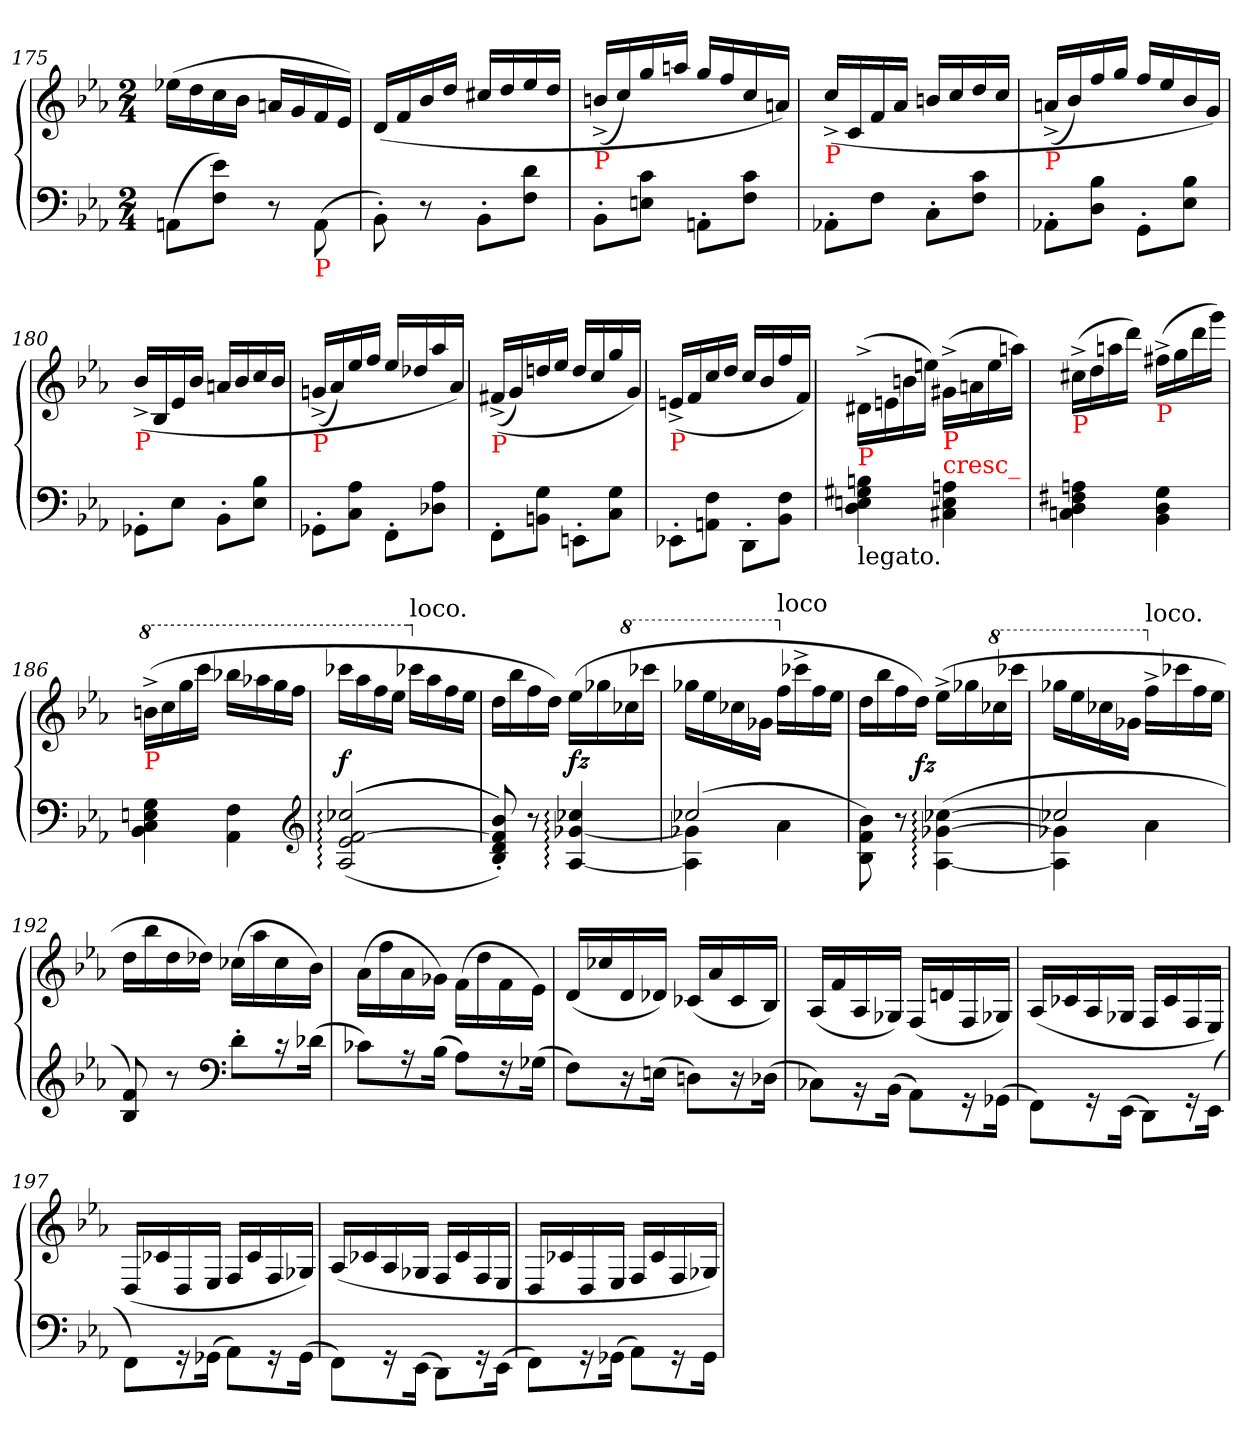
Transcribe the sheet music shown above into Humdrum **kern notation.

**kern	**kern	**dynam
*part1	*part1	*part1
*staff2	*staff1	*staff1/2
*clefF4	*clefG2	*
*k[b-e-a-]	*k[b-e-a-]	*
*M2/4	*M2/4	*
=175	=175	=175
(>8AAnL	(>16ee-XLL	.
.	16dd	.
8e- 8FJ)	16cc	.
.	16b-JJ	.
8r	16anLL	.
.	16g	.
!LO:TX:b:color=red:t=P	!	!
(>8AA\	16f	.
.	16e-JJ)	.
=176	=176	=176
8BB-'>\)	(>16d/LL	.
.	16f	.
8r	16b-	.
.	16ddJJ	.
8BB-'>L	16cc#X/LL	.
.	16dd	.
8d 8FJ	16ee-	.
.	16ddJJ	.
=177	=177	=177
!	!LO:TX:b:color=red:t=P	!
8BB-'>L	(<16bn^</LL	.
.	16cc)	.
8c 8EnJ	16gg	.
.	16aanJJ	.
8AAn'>L	16gg/LL	.
.	16ff	.
8c 8FJ	16cc	.
.	16anJJ)	.
=178	=178	=178
!	!LO:TX:b:color=red:t=P	!
8AA-X'>\L	(>16cc^</LL	.
.	16c	.
8FJ	16f	.
.	16a-JJ	.
8C'>\L	16bn/LL	.
.	16cc	.
8c 8FJ	16dd	.
.	16ccJJ	.
=179	=179	=179
!	!LO:TX:b:color=red:t=P	!
8AA-X'>\L	(<16an^</LL	.
.	16b-)	.
8B- 8DJ	16ff	.
.	16ggJJ	.
8GG'>\L	16ff/LL	.
.	16ee-	.
8B- 8E-J	16b-	.
.	16gJJ)	.
=180	=180	=180
!	!LO:TX:b:color=red:t=P	!
8GG-X'>\L	(>16b-^</LL	.
.	16B-	.
8E-J	16e-	.
.	16b-JJ	.
8BB-'>\L	16an/LL	.
.	16b-	.
8B- 8E-J	16cc	.
.	16b-JJ	.
=181	=181	=181
!	!LO:TX:b:color=red:t=P	!
8GG-X'>\L	(<16gn^</LL	.
.	16a-)	.
8A- 8CJ	16ee-	.
.	16ffJJ	.
8FF'>\L	16ee-/LL	.
.	16dd-X	.
8A- 8D-XJ	16aa-	.
.	16a-JJ)	.
=182	=182	=182
!	!LO:TX:b:color=red:t=P	!
8FF'>\L	(<(>16f#X^</LL	.
.	16g)	.
8G 8BBnJ	16ddn	.
.	16ee-JJ	.
8EEn'>\L	16dd/LL	.
.	16cc	.
8G 8CJ	16gg	.
.	16gJJ)	.
=183	=183	=183
!	!LO:TX:b:color=red:t=P	!
8EE-X'>\L	(>16en^</LL	.
.	16f	.
8F 8AAnJ	16cc	.
.	16ddJJ	.
8DD'>\L	16cc/LL	.
.	16b-	.
8F 8BB-J	16ff	.
.	16fJJ)	.
=184	=184	=184
!	!LO:TX:b:color=red:t=P	!
!LO:TX:b:t=legato.	!	!
4Bn 4G#X 4En 4D	(>16d#X^<\LL	.
.	16en	.
.	16bn	.
.	16eenJJ)	.
!	!LO:TX:b:color=red:t=P	!
!	!LO:TX:b:color=red:t=cresc_	!
4An 4E 4C#X	(>16g#X^<\LL	.
.	16an	.
.	16ee	.
.	16aanJJ)	.
=185	=185	=185
!	!LO:TX:b:color=red:t=P	!
4An 4F#X 4D 4Cn	(>16cc#X^<\LL	.
.	16dd	.
.	16aan	.
.	16dddJJ)	.
!	!LO:TX:b:color=red:t=P	!
4G 4D 4BB-	(>16ff#X^<\LL	.
.	16gg	.
.	16ddd	.
.	16gggJJ)	.
=186	=186	=186
*	*8va	*
!	!LO:TX:b:color=red:t=P	!
4G 4En 4C 4BB-	(>16bbn^<\LL	.
.	16ccc	.
.	16ggg	.
.	16ccccJJ	.
4F\ 4AA-\	16bbb-X\LL	.
.	16aaa-X	.
.	16ggg	.
.	16fffJJ	.
*clefG2	*	*
=187	=187	=187
(<(<(>2cc-X: [2f: 2e-: 2A-:	16cccc-X\LL	f
.	16aaa-	.
.	16fff	.
.	16eee-JJ	.
*	*X8va	*
!	!LO:TX:a:t=loco.	!
.	16ccc-X\LL	.
.	16aa-	.
.	16ff	.
.	16ee-JJ	.
=188	=188	=188
8b-'< 8f]'< 8d'< 8B-'<)))	16dd\LL	.
.	16bb-	.
8r	16ff	.
.	16ddJJ)	.
4cc-X: [4g-X: [4A-:	(>16ee-\LL	fz
.	16gg-X	.
*	*8va	*
.	16ccc-X	.
.	16cccc-XJJ	.
=189	=189	=189
*^	*	*
(2cc-X	4g-X] 4A-]	16ggg-X\LL	.
.	.	16eee-	.
.	.	16ccc-X	.
.	.	16gg-XJJ	.
*	*	*X8va	*
!	!	!LO:TX:a:t=loco	!
.	4a-	16ff\LL	.
.	.	16ccc-X^<	.
.	.	16ff	.
.	.	16ee-JJ	.
*v	*v	*	*
=190	=190	=190
8b-\ 8f\ 8B-\)	16dd\LL	.
.	16bb-	.
8r	16ff	.
.	16ddJJ)	.
!	!	!LO:DY:rj
(>[4cc-X:\ [4g-X:\ [4A-:\	(>16ee-^<\LL	fz
.	16gg-X	.
*	*8va	*
.	16ccc-X	.
.	16cccc-XJJ	.
=191	=191	=191
*^	*	*
2cc-X]	4g-X] 4A-]	16ggg-X\LL	.
.	.	16eee-	.
.	.	16ccc-X	.
.	.	16gg-XJJ	.
*	*	*X8va	*
!	!	!LO:TX:a:t=loco.	!
.	4a-	16ff^<\LL	.
.	.	16ccc-X	.
.	.	16ff	.
.	.	16ee-JJ	.
*v	*v	*	*
=192	=192	=192
8f 8B-)	16dd\LL	.
.	16bb-	.
8r	16dd	.
.	16dd-XJJ)	.
*clefF4	*	*
8d'>L	(>16cc-X\LL	.
.	16aa-	.
16rc	16cc-	.
(>16d-XJk	16b-JJ)	.
=193	=193	=193
8c-XL)	(>16a-\LL	.
.	16ff	.
16rA	16a-	.
(>16B-Jk	16g-XJJ)	.
8A-L)	(>16f\LL	.
.	16dd	.
16r	16f	.
(>16G-XJk	16e-JJ)	.
=194	=194	=194
8FL)	(<16d/LL	.
.	16cc-X	.
16r	16d	.
(>16EnJk	16d-XJJ)	.
8DnL)	(<16c-X/LL	.
.	16a-	.
16r	16c-	.
(>16D-XJk	16B-JJ)	.
=195	=195	=195
8C-X\L)	(>16A-/LL	.
.	16f/	.
16rBB	16A-/	.
(>16BB-Jk	16G-XJJ)	.
8AA-\L)	(>16F/LL	.
.	16dn/	.
16rGG	16F/	.
(>16GG-XJk	16G-XJJ)	.
=196	=196	=196
8FF\L)	(>16A-/LL	.
.	16c-X	.
16rGG	16A-/	.
(>16EE-Jk	16G-XJJ	.
8DD\L)	16F/LL	.
.	16c-/	.
16rGG	16F/	.
(>16EE-\Jk	16E-/JJ)	.
=197	=197	=197
8FF\L)	(>16D/LL	.
.	16c-X	.
16rGG	16D/	.
(>16GG-X\Jk	16E-/JJ	.
8AA-\L)	16F/LL	.
.	16c-/	.
16rGG	16F/	.
(>16GG-Jk	16G-XJJ)	.
=198	=198	=198
8FF\L)	(>16A-/LL	.
.	16c-X	.
16rGG	16A-/	.
(>16EE-Jk	16G-XJJ	.
8DD\L)	16F/LL	.
.	16c-/	.
16rGG	16F/	.
(>16EE-\Jk	16E-/JJ	.
=199	=199	=199
8FF\L)	16D/LL	.
.	16c-X	.
16rGG	16D/	.
(>16GG-X\Jk	16E-/JJ	.
8AA-\L)	16F/LL	.
.	16c-/	.
16rGG	16F/	.
16GG-Jk	16G-XJJ)	.
=	=	=
*-	*-	*-
